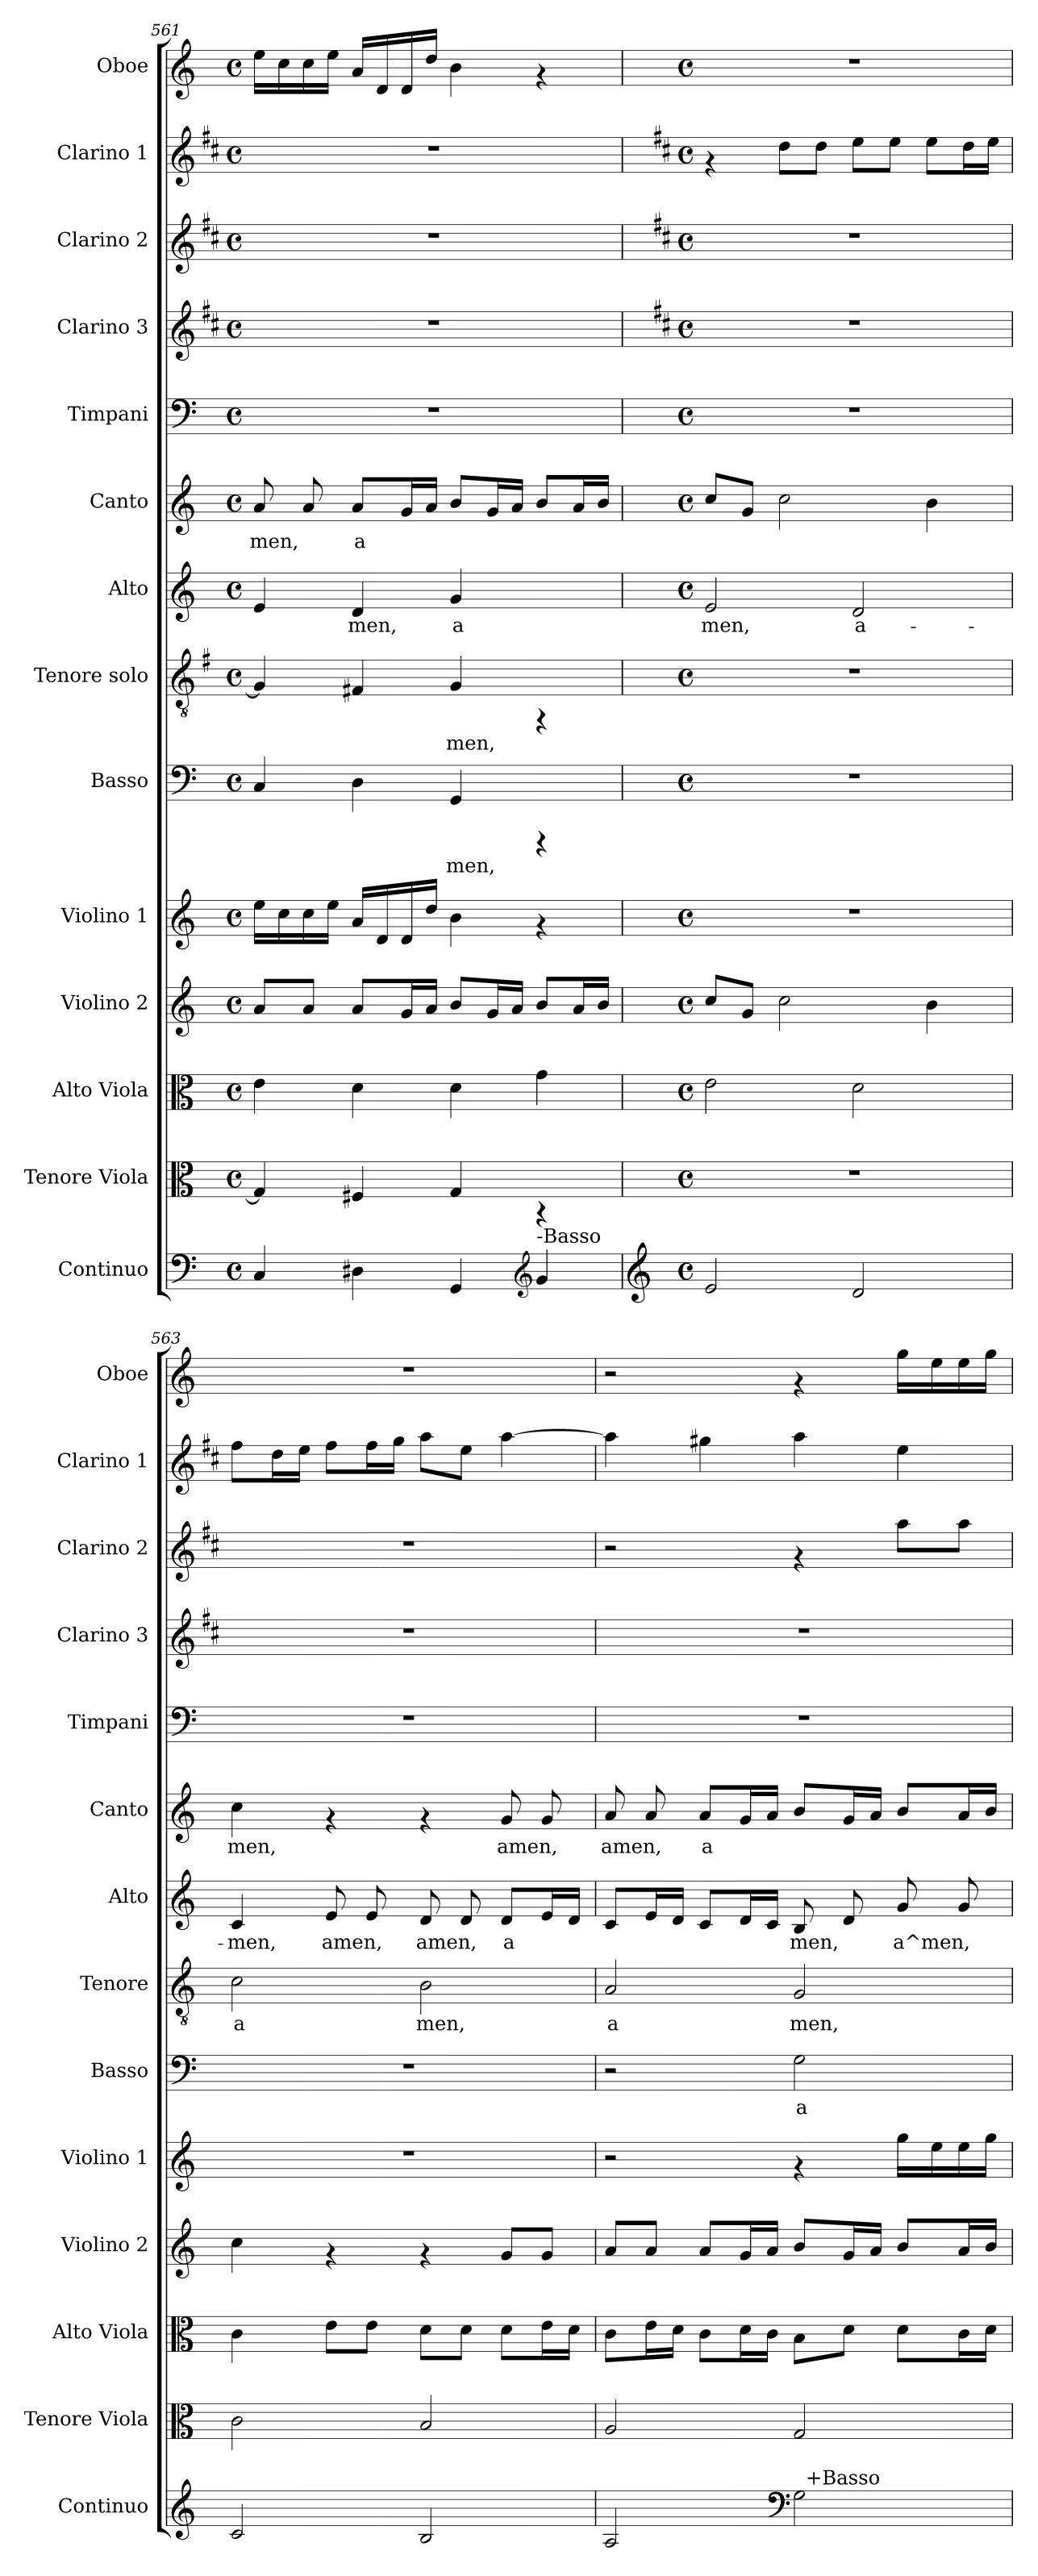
**kern	**kern	**kern	**kern	**kern	**kern	**text	**kern	**text	**kern	**text	**kern	**text	**kern	**kern	**kern	**kern	**kern
*part14	*part13	*part12	*part11	*part10	*part9	*part9	*part8	*part8	*part7	*part7	*part6	*part6	*part5	*part4	*part3	*part2	*part1
*staff14	*staff13	*staff12	*staff11	*staff10	*staff9	*staff9	*staff8	*staff8	*staff7	*staff7	*staff6	*staff6	*staff5	*staff4	*staff3	*staff2	*staff1
*I"Continuo	*I"Tenore Viola	*I"Alto Viola	*I"Violino 2	*I"Violino 1	*I"Basso	*	*I"Tenore solo	*	*I"Alto	*	*I"Canto	*	*I"Timpani	*I"Clarino 3	*I"Clarino 2	*I"Clarino 1	*I"Oboe
*I'Continuo	*I'Tenore Viola	*I'Alto Viola	*I'Violino 2	*I'Violino 1	*I'Basso	*	*I'Tenore	*	*I'Alto	*	*I'Canto	*	*I'Timpani	*I'Clarino 3	*I'Clarino 2	*I'Clarino 1	*I'Oboe
*clefF4	*clefC3	*clefC3	*clefG2	*clefG2	*clefF4	*	*clefGv2	*	*clefG2	*	*clefG2	*	*clefF4	*clefG2	*clefG2	*clefG2	*clefG2
*	*	*	*	*	*	*	*	*	*	*	*	*	*	*ITrd1c2	*ITrd1c2	*ITrd1c2	*
*k[]	*k[]	*k[]	*k[]	*k[]	*k[]	*	*k[f#]	*	*k[]	*	*k[]	*	*k[]	*k[]	*k[]	*k[]	*k[]
*C:	*C:	*C:	*C:	*C:	*C:	*	*G:	*	*C:	*	*C:	*	*C:	*C:	*C:	*C:	*C:
*M4/4	*M4/4	*M4/4	*M4/4	*M4/4	*M4/4	*	*M4/4	*	*M4/4	*	*M4/4	*	*M4/4	*M4/4	*M4/4	*M4/4	*M4/4
*met(c)	*met(c)	*met(c)	*met(c)	*met(c)	*met(c)	*	*met(c)	*	*met(c)	*	*met(c)	*	*met(c)	*met(c)	*met(c)	*met(c)	*met(c)
=561	=561	=561	=561	=561	=561	=561	=561	=561	=561	=561	=561	=561	=561	=561	=561	=561	=561
!	!	!	!	!	!	!LO:LY:b:cj	!	!LO:LY:b	!	!LO:LY:b:cj	!	!LO:LY:b:cj	!LO:N:vis=2.	!LO:N:vis=2.	!LO:N:vis=2.	!LO:N:vis=2.	!
4C/	4G/]	4e\	8a/L	16ee\L	4C/	.	4G/]	.	4e/	.	8a/	-men,	1r	1r	1r	1r	16ee\L
.	.	.	.	16cc\	.	.	.	.	.	.	.	.	.	.	.	.	16cc\
!	!	!	!	!	!	!	!	!	!	!	!	!LO:LY:b:cj	!	!	!	!	!
.	.	.	8a/J	16cc\	.	.	.	.	.	.	8a/	.	.	.	.	.	16cc\
.	.	.	.	16ee\J	.	.	.	.	.	.	.	.	.	.	.	.	16ee\J
!	!	!	!	!	!	!LO:LY:b:cj	!	!LO:LY:b	!	!LO:LY:b:cj	!	!LO:LY:b:cj	!	!	!	!	!
4D#\	4F#X/	4d\	8a/L	16a/L	4D\	.	4F#X/	.	4d/	men,	8a/L	a-	.	.	.	.	16a/L
.	.	.	.	16d/	.	.	.	.	.	.	.	.	.	.	.	.	16d/
!	!	!	!	!	!	!	!	!	!	!	!	!LO:LY:b:cj	!	!	!	!	!
.	.	.	16g/	16d/	.	.	.	.	.	.	16g/	--	.	.	.	.	16d/
!	!	!	!	!	!	!	!	!	!	!	!	!LO:LY:b:cj	!	!	!	!	!
.	.	.	16a/J	16dd/J	.	.	.	.	.	.	16a/J	--	.	.	.	.	16dd/J
!	!	!	!	!	!	!LO:LY:b:cj	!	!LO:LY:b	!LO:N:vis=4	!LO:LY:b:cj	!	!LO:LY:b:cj	!	!	!	!	!
4GG/	4G/	4d\	8b/L	4b\	4GG/	men,	4G/	men,	2g/	a	8b/L	--	.	.	.	.	4b\
!	!	!	!	!	!	!	!	!	!	!	!	!LO:LY:b:cj	!	!	!	!	!
.	.	.	16g/	.	.	.	.	.	.	.	16g/	--	.	.	.	.	.
!	!	!	!	!	!	!	!	!	!	!	!	!LO:LY:b:cj	!	!	!	!	!
.	.	.	16a/J	.	.	.	.	.	.	.	16a/J	--	.	.	.	.	.
*clefG2	*	*	*	*	*	*	*	*	*	*	*	*	*	*	*	*	*
!LO:TX:a:t=-Basso	!	!	!	!	!	!	!	!	!	!	!	!	!	!	!	!	!
!	!	!	!	!	!	!	!	!	!	!	!	!LO:LY:b:cj	!	!	!	!	!
4g/	4rAA	4g\	8b/L	4rf	4rCCC	.	4rFF	.	.	.	8b/L	--	.	.	.	.	4rf
!	!	!	!	!	!	!	!	!	!	!	!	!LO:LY:b:cj	!	!	!	!	!
.	.	.	16a/	.	.	.	.	.	.	.	16a/	--	.	.	.	.	.
!	!	!	!	!	!	!	!	!	!	!	!	!LO:LY:b:cj	!	!	!	!	!
.	.	.	16b/J	.	.	.	.	.	.	.	16b/J	--	.	.	.	.	.
!!LO:PB:g=z
=562	=562	=562	=562	=562	=562	=562	=562	=562	=562	=562	=562	=562	=562	=562	=562	=562	=562
*clefG2	*	*	*	*	*	*	*	*	*	*	*	*	*	*	*	*	*
*	*	*	*	*	*	*	*k[]	*	*	*	*	*	*	*	*	*	*
*	*	*	*	*	*	*	*C:	*	*	*	*	*	*	*	*	*	*
*M4/4	*M4/4	*M4/4	*M4/4	*M4/4	*M4/4	*	*M4/4	*	*M4/4	*	*M4/4	*	*M4/4	*M4/4	*M4/4	*M4/4	*M4/4
*met(c)	*met(c)	*met(c)	*met(c)	*met(c)	*met(c)	*	*met(c)	*	*met(c)	*	*met(c)	*	*met(c)	*met(c)	*met(c)	*met(c)	*met(c)
!	!	!	!	!	!	!	!	!	!	!LO:LY:b:cj	!	!LO:LY:b:cj	!	!	!	!	!
2e/	1r	2e\	8cc/L	1r	1r	.	1r	.	2e/	men,	8cc/L	--	1r	1r	1r	4rf	1r
!	!	!	!	!	!	!	!	!	!	!	!	!LO:LY:b:cj	!	!	!	!	!
.	.	.	8g/J	.	.	.	.	.	.	.	8g/J	--	.	.	.	.	.
!	!	!	!	!	!	!	!	!	!	!	!	!LO:LY:b:cj	!	!	!	!	!
.	.	.	2cc\	.	.	.	.	.	.	.	2cc\	--	.	.	.	8cc\L	.
.	.	.	.	.	.	.	.	.	.	.	.	.	.	.	.	8cc\J	.
!	!	!	!	!	!	!	!	!	!	!LO:LY:b:cj	!	!	!	!	!	!	!
2d/	.	2d\	.	.	.	.	.	.	2d/	a-	.	.	.	.	.	8dd\L	.
.	.	.	.	.	.	.	.	.	.	.	.	.	.	.	.	8dd\J	.
!	!	!	!	!	!	!	!	!	!	!	!	!LO:LY:b:cj	!	!	!	!	!
.	.	.	4b\	.	.	.	.	.	.	.	4b\	--	.	.	.	8dd\L	.
.	.	.	.	.	.	.	.	.	.	.	.	.	.	.	.	16cc\	.
.	.	.	.	.	.	.	.	.	.	.	.	.	.	.	.	16dd\J	.
=563	=563	=563	=563	=563	=563	=563	=563	=563	=563	=563	=563	=563	=563	=563	=563	=563	=563
!	!	!	!	!	!	!	!	!LO:LY:b	!	!LO:LY:b:cj	!	!LO:LY:b:cj	!	!	!	!	!
2c/	2c\	4c\	4cc\	1r	1r	.	2c\	a	4c/	-men,	4cc\	-men,	1r	1r	1r	8ee\L	1r
.	.	.	.	.	.	.	.	.	.	.	.	.	.	.	.	16cc\	.
.	.	.	.	.	.	.	.	.	.	.	.	.	.	.	.	16dd\J	.
!	!	!	!	!	!	!	!	!	!	!LO:LY:b:cj	!	!	!	!	!	!	!
.	.	8e\L	4rf	.	.	.	.	.	8e/	amen,	4rf	.	.	.	.	8ee\L	.
!	!	!	!	!	!	!	!	!	!	!LO:LY:b:cj	!	!	!	!	!	!	!
.	.	8e\J	.	.	.	.	.	.	8e/	.	.	.	.	.	.	16ee\	.
.	.	.	.	.	.	.	.	.	.	.	.	.	.	.	.	16ff\J	.
!	!	!	!	!	!	!	!	!LO:LY:b	!	!LO:LY:b:cj	!	!	!	!	!	!	!
2B/	2B/	8d\L	4rf	.	.	.	2B\	men,	8d/	amen,	4rf	.	.	.	.	8gg\L	.
!	!	!	!	!	!	!	!	!	!	!LO:LY:b:cj	!	!	!	!	!	!	!
.	.	8d\J	.	.	.	.	.	.	8d/	.	.	.	.	.	.	8dd\J	.
!	!	!	!	!	!	!	!	!	!	!LO:LY:b:cj	!	!LO:LY:b:cj	!	!	!	!	!
.	.	8d\L	8g/L	.	.	.	.	.	8d/L	a-	8g/	amen,	.	.	.	[>4gg\	.
!	!	!	!	!	!	!	!	!	!	!LO:LY:b:cj	!	!LO:LY:b:cj	!	!	!	!	!
.	.	16e\	8g/J	.	.	.	.	.	16e/	--	8g/	.	.	.	.	.	.
!	!	!	!	!	!	!	!	!	!	!LO:LY:b:cj	!	!	!	!	!	!	!
.	.	16d\J	.	.	.	.	.	.	16d/J	--	.	.	.	.	.	.	.
=564	=564	=564	=564	=564	=564	=564	=564	=564	=564	=564	=564	=564	=564	=564	=564	=564	=564
!	!	!	!	!	!	!	!	!LO:LY:b	!	!LO:LY:b:cj	!	!LO:LY:b:cj	!LO:N:vis=2	!LO:N:vis=2	!	!	!
*^	*	*	*	*	*	*	*	*	*	*	*	*	*	*	*	*	*
2A/	2ryy	2A/	8c\L	8a/L	2r	2r	.	2A/	a	8c/L	--	8a/	amen,	1r	1r	2r	4gg\]	2r
!	!	!	!	!	!	!	!	!	!	!	!LO:LY:b:cj	!	!LO:LY:b:cj	!	!	!	!	!
.	.	.	16e\	8a/J	.	.	.	.	.	16e/	--	8a/	.	.	.	.	.	.
!	!	!	!	!	!	!	!	!	!	!	!LO:LY:b:cj	!	!	!	!	!	!	!
.	.	.	16d\J	.	.	.	.	.	.	16d/J	--	.	.	.	.	.	.	.
!	!	!	!	!	!	!	!	!	!	!	!LO:LY:b:cj	!	!LO:LY:b:cj	!	!	!	!	!
.	.	.	8c\L	8a/L	.	.	.	.	.	8c/L	--	8a/L	a	.	.	.	4ff#X\	.
!	!	!	!	!	!	!	!	!	!	!	!LO:LY:b:cj	!	!LO:LY:b:cj	!	!	!	!	!
.	.	.	16d\	16g/	.	.	.	.	.	16d/	--	16g/	.	.	.	.	.	.
!	!	!	!	!	!	!	!	!	!	!	!LO:LY:b:cj	!	!LO:LY:b:cj	!	!	!	!	!
.	.	.	16c\J	16a/J	.	.	.	.	.	16c/J	--	16a/J	.	.	.	.	.	.
*clefF4	*	*	*	*	*	*	*	*	*	*	*	*	*	*	*	*	*	*
!	!	!	!	!	!	!	!LO:LY:b:cj	!	!LO:LY:b	!	!LO:LY:b:cj	!	!LO:LY:b:cj	!	!	!	!	!
2G\	64ryy	2G/	8B\L	8b/L	4rf	2G\	a	2G/	men,	8B/	-men,	8b/L	.	.	.	4rf	4gg\	4rf
!	!LO:TX:a:t=+Basso	!	!	!	!	!	!	!	!	!	!	!	!	!	!	!	!	!
.	4ryy	.	.	.	.	.	.	.	.	.	.	.	.	.	.	.	.	.
!	!	!	!	!	!	!	!	!	!	!	!LO:LY:b:cj	!	!LO:LY:b:cj	!	!	!	!	!
.	.	.	8d\J	16g/	.	.	.	.	.	8d/	.	16g/	.	.	.	.	.	.
!	!	!	!	!	!	!	!	!	!	!	!	!	!LO:LY:b:cj	!	!	!	!	!
.	.	.	.	16a/J	.	.	.	.	.	.	.	16a/J	.	.	.	.	.	.
!	!	!	!	!	!	!	!	!	!	!	!LO:LY:b:cj	!	!LO:LY:b:cj	!	!	!	!	!
.	.	.	8d\L	8b/L	16gg\L	.	.	.	.	8g/	a^men,	8b/L	.	.	.	8gg\L	4dd\	16gg\L
.	8...ryy	.	.	.	.	.	.	.	.	.	.	.	.	.	.	.	.	.
.	.	.	.	.	16ee\	.	.	.	.	.	.	.	.	.	.	.	.	16ee\
!	!	!	!	!	!	!	!	!	!	!	!LO:LY:b:cj	!	!LO:LY:b:cj	!	!	!	!	!
.	.	.	16c\	16a/	16ee\	.	.	.	.	8g/	.	16a/	.	.	.	8gg\J	.	16ee\
!	!	!	!	!	!	!	!	!	!	!	!	!	!LO:LY:b:cj	!	!	!	!	!
.	.	.	16d\J	16b/J	16gg\J	.	.	.	.	.	.	16b/J	.	.	.	.	.	16gg\J
*v	*v	*	*	*	*	*	*	*	*	*	*	*	*	*	*	*	*	*
=	=	=	=	=	=	=	=	=	=	=	=	=	=	=	=	=	=
*-	*-	*-	*-	*-	*-	*-	*-	*-	*-	*-	*-	*-	*-	*-	*-	*-	*-
